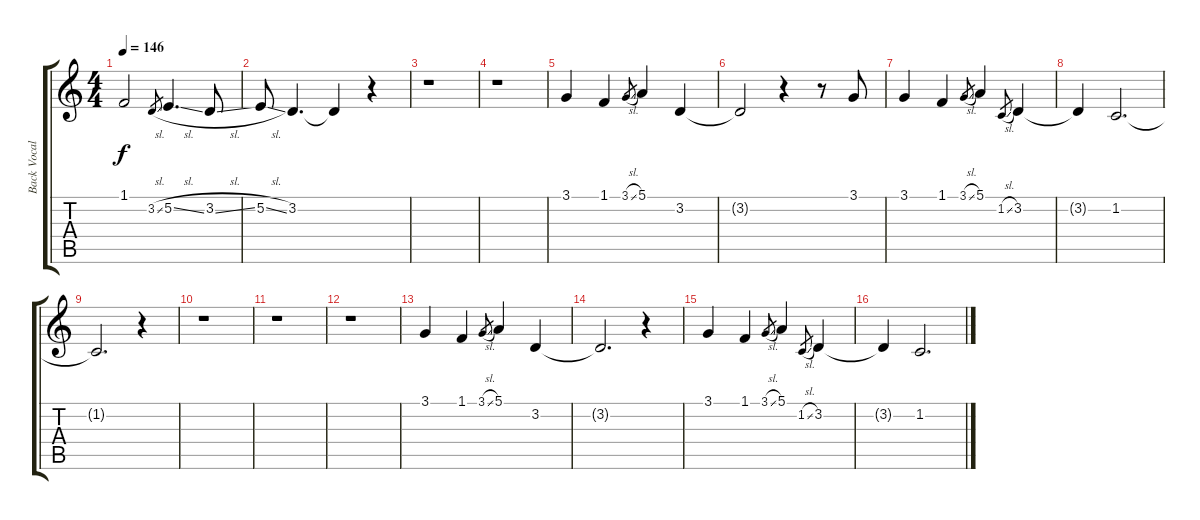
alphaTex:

\track ("Back Vocal" "Back Vocal") {instrument voiceoohs}
\staff {score tabs}
\tuning (E4 B3 G3 D3 A2 D2) {hide}
\ts (4 4)
\tempo 146
\clef g2
\ks c
1.1{t}.2{dy f} 3.2{sl}.8{gr} 5.2{sl}.4{d} 3.2{sl}.8 |
5.2{sl}.8 3.2.4{d} 3.2{t}.4 r.4 |
r.1 |
r.1 |
3.1.4 1.1.4 3.1{sl}.8{gr} 5.1.4 3.2.4 |
3.2{t}.2 r.4 r.8 3.1.8 |
3.1.4 1.1.4 3.1{sl}.8{gr} 5.1.4 1.2{sl}.8{gr} 3.2.4 |
3.2{t}.4 1.2.2{d} |
1.2{t}.2{d} r.4 |
r.1 |
r.1 |
r.1 |
3.1.4 1.1.4 3.1{sl}.8{gr} 5.1.4 3.2.4 |
3.2{t}.2{d} r.4 |
3.1.4 1.1.4 3.1{sl}.8{gr} 5.1.4 1.2{sl}.8{gr} 3.2.4 |
3.2{t}.4 1.2.2{d}
